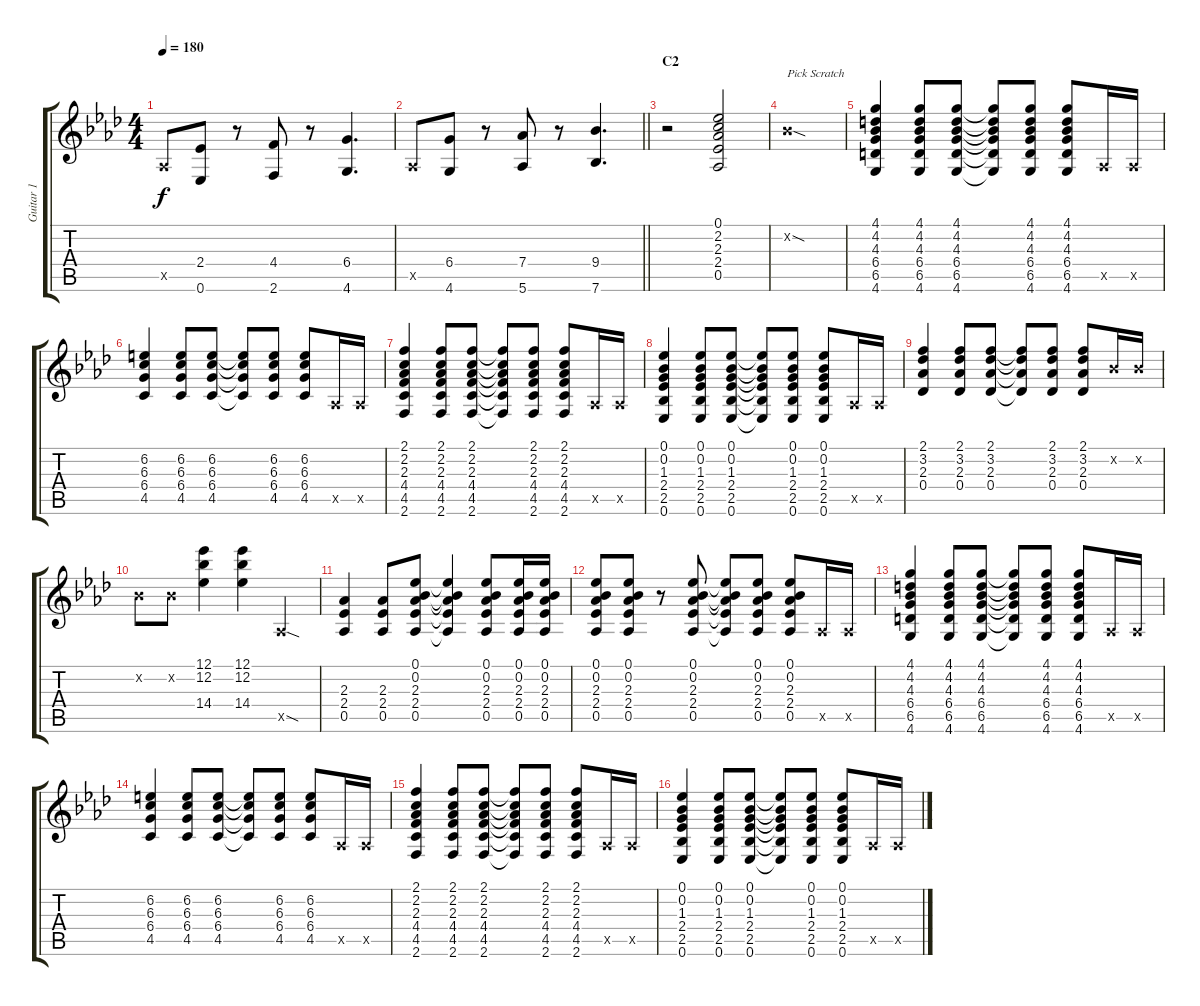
\track ("Guitar 1" "Guitar 1") {instrument overdrivenguitar}
\staff {score tabs}
\tuning (Eb4 Bb3 Gb3 Db3 Ab2 Eb2) {hide}
\ts (4 4)
\tempo 180
\clef g2
\ks ab
0.5{x}.8{dy f} (2.4 0.6).8 r.8 (4.4 2.6).8 r.8 (6.4 4.6).4{d} |
\barLineRight lightlight
0.5{x}.8 (6.4 4.6).8 r.8 (7.4 5.6).8 r.8 (9.4 7.6).4{d} |
\section ("" "C2")
r.2 (0.1 2.2 2.3 2.4 0.5).2 |
0.2{sod x}.1{txt "Pick Scratch"} |
(4.1 4.2 4.3 6.4 6.5 4.6).4 (4.1 4.2 4.3 6.4 6.5 4.6).8 (4.1 4.2 4.3 6.4 6.5 4.6).8 (4.1{t} 4.2{t} 4.3{t} 6.4{t} 6.5{t} 4.6{t}).8 (4.1 4.2 4.3 6.4 6.5 4.6).8 (4.1 4.2 4.3 6.4 6.5 4.6).8 0.5{x}.16 0.5{x}.16 |
(6.2 6.3 6.4 4.5).4 (6.2 6.3 6.4 4.5).8 (6.2 6.3 6.4 4.5).8 (6.2{t} 6.3{t} 6.4{t} 4.5{t}).8 (6.2 6.3 6.4 4.5).8 (6.2 6.3 6.4 4.5).8 0.5{x}.16 0.5{x}.16 |
(2.1 2.2 2.3 4.4 4.5 2.6).4 (2.1 2.2 2.3 4.4 4.5 2.6).8 (2.1 2.2 2.3 4.4 4.5 2.6).8 (2.1{t} 2.2{t} 2.3{t} 4.4{t} 4.5{t} 2.6{t}).8 (2.1 2.2 2.3 4.4 4.5 2.6).8 (2.1 2.2 2.3 4.4 4.5 2.6).8 0.5{x}.16 0.5{x}.16 |
(0.1 0.2 1.3 2.4 2.5 0.6).4 (0.1 0.2 1.3 2.4 2.5 0.6).8 (0.1 0.2 1.3 2.4 2.5 0.6).8 (0.1{t} 0.2{t} 1.3{t} 2.4{t} 2.5{t} 0.6{t}).8 (0.1 0.2 1.3 2.4 2.5 0.6).8 (0.1 0.2 1.3 2.4 2.5 0.6).8 0.5{x}.16 0.5{x}.16 |
(2.1 3.2 2.3 0.4).4 (2.1 3.2 2.3 0.4).8 (2.1 3.2 2.3 0.4).8 (2.1{t} 3.2{t} 2.3{t} 0.4{t}).8 (2.1 3.2 2.3 0.4).8 (2.1 3.2 2.3 0.4).8 0.2{x}.16 0.2{x}.16 |
0.2{x}.8 0.2{x}.8 (12.1 12.2 14.4).4 (12.1 12.2 14.4).4 0.5{sod x}.4 |
(2.3 2.4 0.5).4 (2.3 2.4 0.5).8 (0.1 0.2 2.3 2.4 0.5).8 (0.1{t} 0.2{t} 2.3{t} 2.4{t} 0.5{t}).4 (0.1 0.2 2.3 2.4 0.5).8 (0.1 0.2 2.3 2.4 0.5).16 (0.1 0.2 2.3 2.4 0.5).16 |
(0.1 0.2 2.3 2.4 0.5).8 (0.1 0.2 2.3 2.4 0.5).8 r.8 (0.1 0.2 2.3 2.4 0.5).8 (0.1{t} 0.2{t} 2.3{t} 2.4{t} 0.5{t}).8 (0.1 0.2 2.3 2.4 0.5).8 (0.1 0.2 2.3 2.4 0.5).8 0.5{x}.16 0.5{x}.16 |
(4.1 4.2 4.3 6.4 6.5 4.6).4 (4.1 4.2 4.3 6.4 6.5 4.6).8 (4.1 4.2 4.3 6.4 6.5 4.6).8 (4.1{t} 4.2{t} 4.3{t} 6.4{t} 6.5{t} 4.6{t}).8 (4.1 4.2 4.3 6.4 6.5 4.6).8 (4.1 4.2 4.3 6.4 6.5 4.6).8 0.5{x}.16 0.5{x}.16 |
(6.2 6.3 6.4 4.5).4 (6.2 6.3 6.4 4.5).8 (6.2 6.3 6.4 4.5).8 (6.2{t} 6.3{t} 6.4{t} 4.5{t}).8 (6.2 6.3 6.4 4.5).8 (6.2 6.3 6.4 4.5).8 0.5{x}.16 0.5{x}.16 |
(2.1 2.2 2.3 4.4 4.5 2.6).4 (2.1 2.2 2.3 4.4 4.5 2.6).8 (2.1 2.2 2.3 4.4 4.5 2.6).8 (2.1{t} 2.2{t} 2.3{t} 4.4{t} 4.5{t} 2.6{t}).8 (2.1 2.2 2.3 4.4 4.5 2.6).8 (2.1 2.2 2.3 4.4 4.5 2.6).8 0.5{x}.16 0.5{x}.16 |
(0.1 0.2 1.3 2.4 2.5 0.6).4 (0.1 0.2 1.3 2.4 2.5 0.6).8 (0.1 0.2 1.3 2.4 2.5 0.6).8 (0.1{t} 0.2{t} 1.3{t} 2.4{t} 2.5{t} 0.6{t}).8 (0.1 0.2 1.3 2.4 2.5 0.6).8 (0.1 0.2 1.3 2.4 2.5 0.6).8 0.5{x}.16 0.5{x}.16
